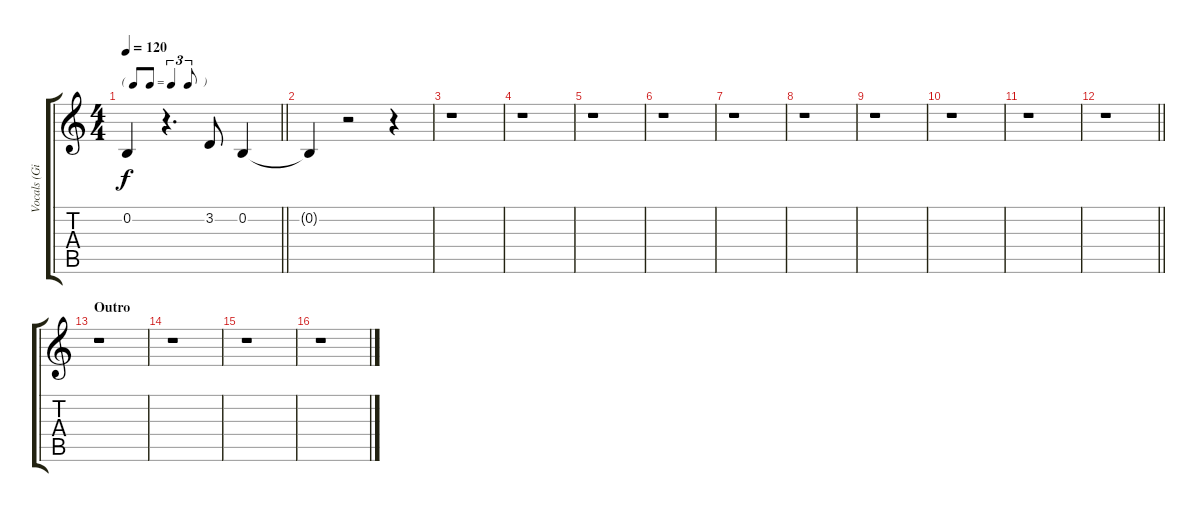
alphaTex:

\track ("Vocals (Gilmour)" "Vocals (Gi") {instrument lead6voice}
\staff {score tabs}
\tuning (E4 B3 G3 D3 A2 E2) {hide}
\ts (4 4)
\tf triplet8th
\tempo 120
\clef g2
\barLineRight lightlight
\ks c
0.2.4{dy f} r.4{d} 3.2.8 0.2.4 |
0.2{t}.4 r.2 r.4 |
r.1 |
r.1 |
r.1 |
r.1 |
r.1 |
r.1 |
r.1 |
r.1 |
r.1 |
\barLineRight lightlight
r.1 |
\section ("" "Outro")
r.1 |
r.1 |
r.1 |
r.1
